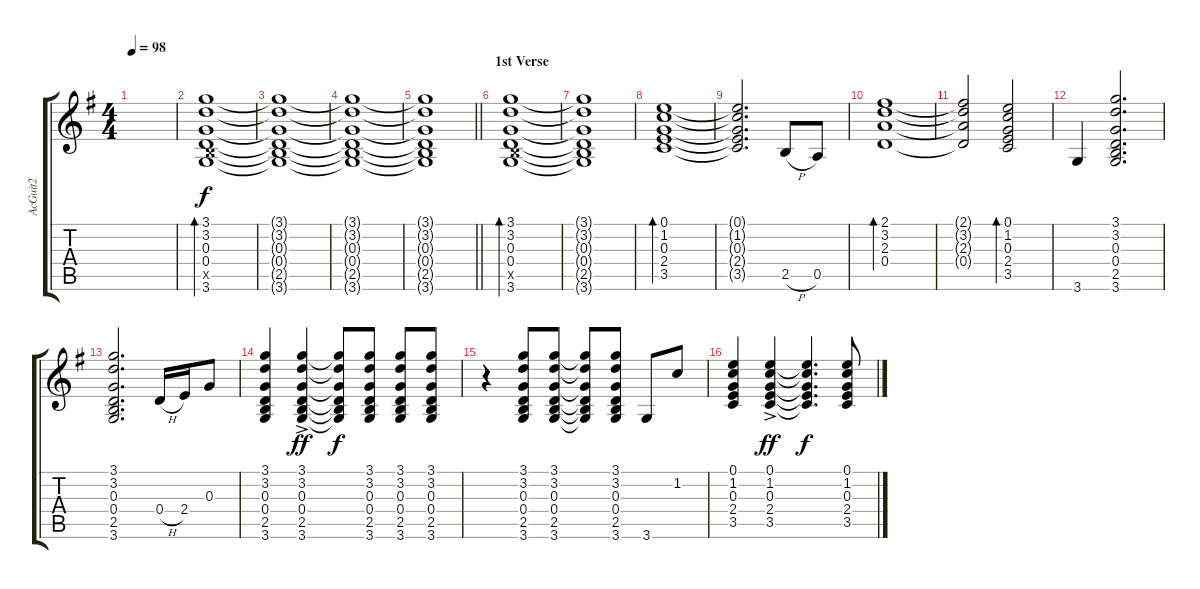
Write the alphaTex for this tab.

\track ("AcGuit2" "AcGuit2") {instrument acousticguitarsteel}
\staff {score tabs}
\tuning (E4 B3 G3 D3 A2 E2) {hide}
\ts (4 4)
\tempo 98
\clef g2
\ks g
|
(3.1 3.2 0.3 0.4 2.5{x} 3.6).1{bd 30} |
(3.1{t} 3.2{t} 0.3{t} 0.4{t} 2.5{t} 3.6{t}).1 |
(3.1{t} 3.2{t} 0.3{t} 0.4{t} 2.5{t} 3.6{t}).1 |
\barLineRight lightlight
(3.1{t} 3.2{t} 0.3{t} 0.4{t} 2.5{t} 3.6{t}).1 |
\section ("" "1st Verse")
(3.1 3.2 0.3 0.4 2.5{x} 3.6).1{bd 30} |
(3.1{t} 3.2{t} 0.3{t} 0.4{t} 2.5{t} 3.6{t}).1 |
(0.1 1.2 0.3 2.4 3.5).1{bd 30} |
(0.1{t} 1.2{t} 0.3{t} 2.4{t} 3.5{t}).2{d} 2.5{h}.8 0.5.8 |
(2.1 3.2 2.3 0.4).1{bd 30} |
(2.1{t} 3.2{t} 2.3{t} 0.4{t}).2 (0.1 1.2 0.3 2.4 3.5).2{bd 30} |
3.6.4 (3.1 3.2 0.3 0.4 2.5 3.6).2{d} |
(3.1 3.2 0.3 0.4 2.5 3.6).2{d} 0.4{h}.16 2.4.16 0.3.8 |
(3.1 3.2 0.3 0.4 2.5 3.6).4 (3.1{ac} 3.2{ac} 0.3{ac} 0.4{ac} 2.5{ac} 3.6{ac}).4{dy ff} (3.1{t} 3.2{t} 0.3{t} 0.4{t} 2.5{t} 3.6{t}).8{dy f} (3.1 3.2 0.3 0.4 2.5 3.6).8 (3.1 3.2 0.3 0.4 2.5 3.6).8 (3.1 3.2 0.3 0.4 2.5 3.6).8 |
r.4 (3.1 3.2 0.3 0.4 2.5 3.6).8 (3.1 3.2 0.3 0.4 2.5 3.6).8 (3.1{t} 3.2{t} 0.3{t} 0.4{t} 2.5{t} 3.6{t}).8 (3.1 3.2 0.3 0.4 2.5 3.6).8 3.6.8 1.2.8 |
(0.1 1.2 0.3 2.4 3.5).4 (0.1{ac} 1.2{ac} 0.3{ac} 2.4{ac} 3.5{ac}).4{dy ff} (0.1{t} 1.2{t} 0.3{t} 2.4{t} 3.5{t}).4{d dy f} (0.1 1.2 0.3 2.4 3.5).8
